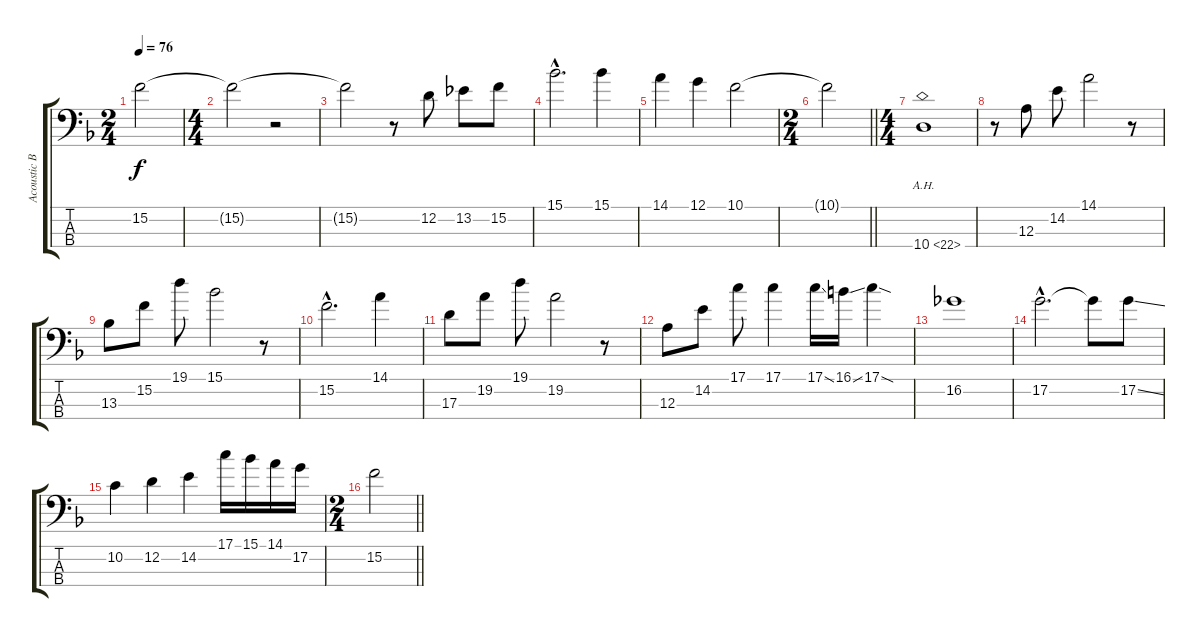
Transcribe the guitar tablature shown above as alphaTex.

\track ("Acoustic Bass " "Acoustic B") {instrument electricbassfinger}
\staff {score tabs}
\tuning (G2 D2 A1 E1) {hide}
\ts (2 4)
\tempo 76
\clef f4
\ks f
15.2.2{dy f} |
\ts (4 4)
15.2{t}.2 r.2 |
15.2{t}.2 r.8 12.2.8 13.2.8 15.2.8 |
15.1{hac}.2{d} 15.1.4 |
14.1.4 12.1.4 10.1.2 |
\ts (2 4)
\barLineRight lightlight
10.1{t}.2 |
\ts (4 4)
10.4{ah 12}.1 |
r.8 12.3.8 14.2.8 14.1.2 r.8 |
13.3.8 15.2.8 19.1.8 15.1.2 r.8 |
15.2{hac}.2{d} 14.1.4 |
17.3.8 19.2.8 19.1.8 19.2.2 r.8 |
12.3.8 14.2.8 17.1.8 17.1.4 17.1{ss}.16 16.1{ss}.16 17.1{sod}.4 |
16.2.1 |
17.2{hac}.2{d} 17.2{t}.8 17.2{ss}.8 |
10.2.4 12.2.4 14.2.4 17.1.16 15.1.16 14.1.16 17.2.16 |
\ts (2 4)
\barLineRight lightlight
15.2.2
